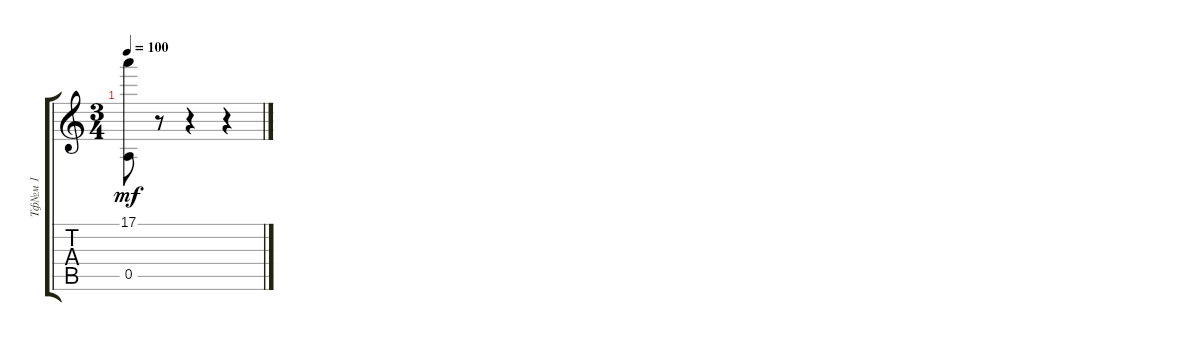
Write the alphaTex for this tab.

\track ("Тф№м 1" "Тф№м 1") {instrument acousticguitarnylon}
\staff {score tabs}
\tuning (E4 B3 G3 D3 A2 E2) {hide}
\ts (3 4)
\tempo 100
\clef g2
\ks c
(17.1 0.5).8{dy mf} r.8 r.4 r.4
